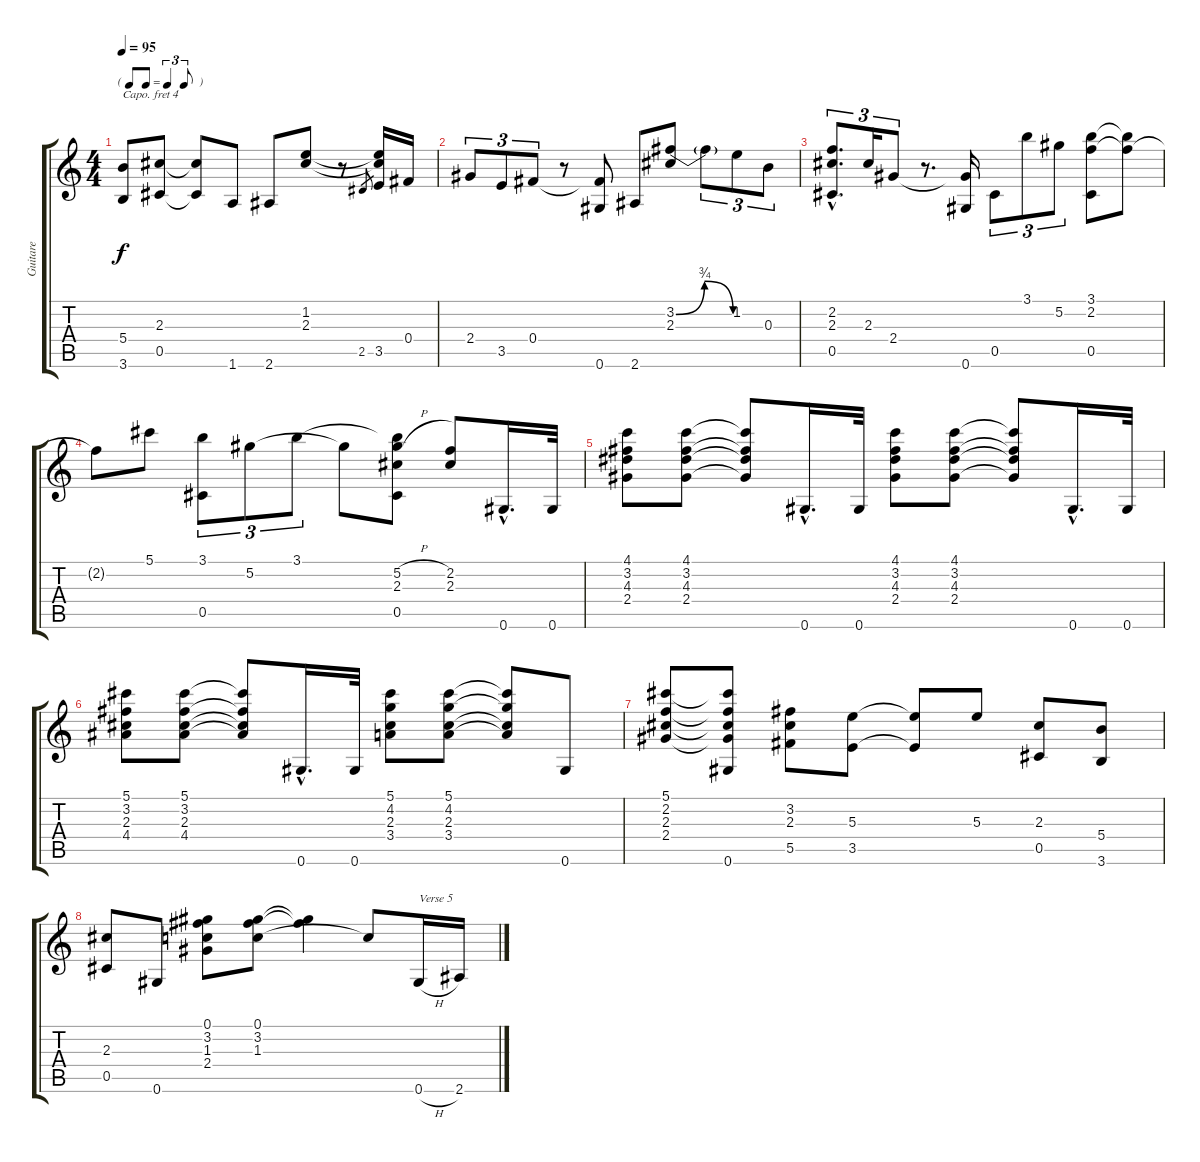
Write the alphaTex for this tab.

\track ("Guitare" "Guitare") {instrument acousticguitarsteel}
\staff {score tabs}
\capo 4
\tuning (E4 B3 G3 D3 A2 E2) {hide}
\ts (4 4)
\tf triplet8th
\tempo 95
\clef g2
\ks c
(5.4 3.6).8{dy f} (2.3 0.5).8 (2.3{t} 0.5{t}).8 1.6.8 2.6.8 (1.2 2.3).8 r.8 2.5.8{gr} (1.2{t} 2.3{t} 3.5).16 0.4.16 |
2.4.8{tu (3 2)} 3.5.8{tu (3 2)} 0.4.8{tu (3 2)} r.8 (0.4{t} 0.6).8 2.6.8 (3.2{be (bendrelease 0 0 6 3 20 3 60 0)} 2.3).8 3.2{t}.8{tu (3 2)} 1.2.8{tu (3 2)} 0.3.8{tu (3 2)} |
(2.2{hac} 2.3{hac} 0.5{hac}).8{d tu (3 2)} 2.3.16{tu (3 2)} 2.4.8{tu (3 2)} r.8{d} (2.4{t} 0.6).16 0.5.8{tu (3 2)} 3.1.8{tu (3 2)} 5.2.8{tu (3 2)} (3.1 2.2 0.5).8 (3.1{t} 2.2{t}).8 |
2.2{t}.8 5.1.8 (3.1 0.5).8{tu (3 2)} 5.2.8{tu (3 2)} 3.1.8{tu (3 2)} 5.2{t}.8 (3.1{t} 5.2{h} 2.3 0.5).8 (2.2 2.3).8 0.6{hac}.16{d} 0.6.32 |
(4.1 3.2 4.3 2.4).8 (4.1 3.2 4.3 2.4).8 (4.1{t} 3.2{t} 4.3{t} 2.4{t}).8 0.6{hac}.16{d} 0.6.32 (4.1 3.2 4.3 2.4).8 (4.1 3.2 4.3 2.4).8 (4.1{t} 3.2{t} 4.3{t} 2.4{t}).8 0.6{hac}.16{d} 0.6.32 |
(5.1 3.2 2.3 4.4).8 (5.1 3.2 2.3 4.4).8 (5.1{t} 3.2{t} 2.3{t} 4.4{t}).8 0.6{hac}.16{d} 0.6.32 (5.1 4.2 2.3 3.4).8 (5.1 4.2 2.3 3.4).8 (5.1{t} 4.2{t} 2.3{t} 3.4{t}).8 0.6.8 |
(5.1 2.2 2.3 2.4).8 (5.1{t} 2.2{t} 2.3{t} 2.4{t} 0.6).8 (3.2 2.3 5.5).8 (5.3 3.5).8 (5.3{t} 3.5{t}).8 5.3.8 (2.3 0.5).8 (5.4 3.6).8 |
(2.3 0.5).8 0.6.8 (0.1 3.2 1.3 2.4).8 (0.1 3.2 1.3).8 (0.1{t} 3.2{t}).4 1.3{t}.8 0.6{h}.16{txt "Verse 5"} 2.6.16
